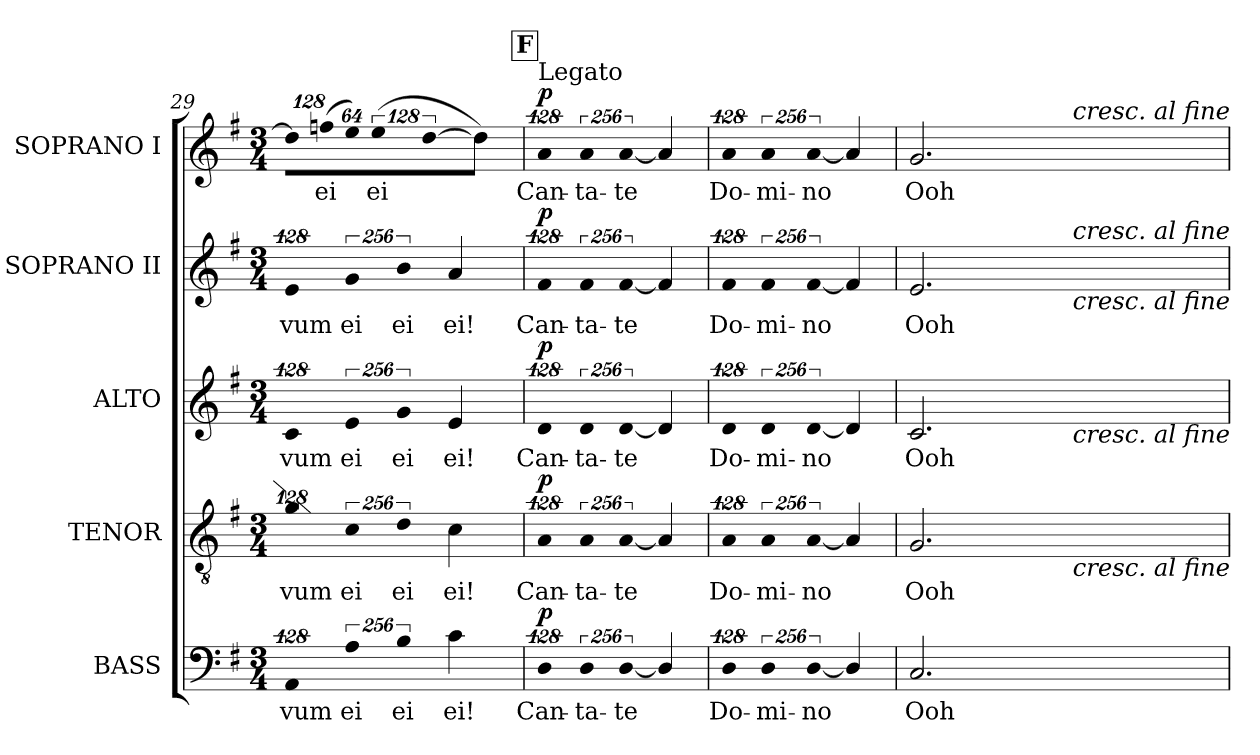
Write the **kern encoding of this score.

**kern	**text	**dynam	**kern	**text	**dynam	**kern	**text	**dynam	**kern	**text	**dynam	**kern	**text	**dynam
*part5	*part5	*part5	*part4	*part4	*part4	*part3	*part3	*part3	*part2	*part2	*part2	*part1	*part1	*part1
*staff5	*staff5	*staff5	*staff4	*staff4	*staff4	*staff3	*staff3	*staff3	*staff2	*staff2	*staff2	*staff1	*staff1	*staff1
*I"BASS	*	*	*I"TENOR	*	*	*I"ALTO	*	*	*I"SOPRANO II	*	*	*I"SOPRANO I	*	*
*I'B.	*	*	*I'T.	*	*	*I'A.	*	*	*I'S. II	*	*	*I'S. I	*	*
*clefF4	*	*	*clefGv2	*	*	*clefG2	*	*	*clefG2	*	*	*clefG2	*	*
*	*	*	*ITrd7c12	*	*	*	*	*	*	*	*	*	*	*
*k[f#]	*	*	*k[f#]	*	*	*k[f#]	*	*	*k[f#]	*	*	*k[f#]	*	*
*G:	*	*	*G:	*	*	*G:	*	*	*G:	*	*	*G:	*	*
*M3/4	*	*	*M3/4	*	*	*M3/4	*	*	*M3/4	*	*	*M3/4	*	*
=29	=29	=29	=29	=29	=29	=29	=29	=29	=29	=29	=29	=29	=29	=29
!LO:N:vis=4	!	!	!	!	!	!	!	!	!	!	!	!	!	!
!	!LO:LY:b:color=#000000	!	!LO:N:vis=4	!	!	!	!	!	!	!	!	!	!	!
!	!	!	!	!LO:LY:b:color=#000000	!	!LO:N:vis=4	!	!	!	!	!	!	!	!
!	!	!	!	!	!	!	!LO:LY:b:color=#000000	!	!LO:N:vis=4	!	!	!	!	!
!	!	!	!	!	!	!	!	!	!	!LO:LY:b:color=#000000	!	!	!	!
*	*	*	*	*	*	*	*	*	*	*	*	*Xbrackettup	*	*
!	!	!	!	!	!	!	!	!	!	!	!	!LO:N:vis=8	!	!
512%85AAi/	-vum	.	512%85Gi\	-vum	.	512%85ci/	-vum	.	512%85ei/	-vum	.	1024%85ddi\L]	.	.
!	!	!	!	!	!	!	!	!	!	!	!	!LO:N:vis=8	!	!
!	!	!	!	!	!	!	!	!	!	!	!	!	!LO:LY:b:color=#000000	!
.	.	.	.	.	.	.	.	.	.	.	.	(1024%85ffni\	ei	.
!LO:N:vis=4	!	!	!	!	!	!	!	!	!	!	!	!	!	!
!	!LO:LY:b:color=#000000	!	!LO:N:vis=4	!	!	!	!	!	!	!	!	!	!	!
!	!	!	!	!LO:LY:b:color=#000000	!	!LO:N:vis=4	!	!	!	!	!	!	!	!
!	!	!	!	!	!	!	!LO:LY:b:color=#000000	!	!LO:N:vis=4	!	!	!	!	!
!	!	!	!	!	!	!	!	!	!	!LO:LY:b:color=#000000	!	!LO:N:vis=8	!	!
1024%171Ai\	ei	.	1024%171Ci\	ei	.	1024%171ei/	ei	.	1024%171gi/	ei	.	512%43eei\J)	.	.
*	*	*	*	*	*	*	*	*	*	*	*	*brackettup	*	*
!	!	!	!	!	!	!	!	!	!	!	!	!LO:N:vis=4	!	!
!	!	!	!	!	!	!	!	!	!	!	!	!	!LO:LY:b:color=#000000	!
.	.	.	.	.	.	.	.	.	.	.	.	(512%85eei\	ei	.
!LO:N:vis=4	!	!	!	!	!	!	!	!	!	!	!	!	!	!
!	!LO:LY:b:color=#000000	!	!LO:N:vis=4	!	!	!	!	!	!	!	!	!	!	!
!	!	!	!	!LO:LY:b:color=#000000	!	!LO:N:vis=4	!	!	!	!	!	!	!	!
!	!	!	!	!	!	!	!LO:LY:b:color=#000000	!	!LO:N:vis=4	!	!	!	!	!
!	!	!	!	!	!	!	!	!	!	!LO:LY:b:color=#000000	!	!	!	!
1024%171Bi\	ei	.	1024%171Di\	ei	.	1024%171gi/	ei	.	1024%171bi/	ei	.	.	.	.
!	!	!	!	!	!	!	!	!	!	!	!	!LO:N:vis=8	!	!
.	.	.	.	.	.	.	.	.	.	.	.	[>512%43ddi\	.	.
!	!LO:LY:b:color=#000000	!	!	!	!	!	!	!	!	!	!	!	!	!
!	!	!	!	!LO:LY:b:color=#000000	!	!	!	!	!	!	!	!	!	!
!	!	!	!	!	!	!	!LO:LY:b:color=#000000	!	!	!	!	!	!	!
!	!	!	!	!	!	!	!	!	!	!LO:LY:b:color=#000000	!	!	!	!
4ci\	ei!	.	4Ci\	ei!	.	4ei/	ei!	.	4ai/	ei!	.	4ddi\])	.	.
!!LO:PB:g=z
!!LO:REH:place=s1:B:color=#000000:enc=box:fs=19.4262:t=F
=30	=30	=30	=30	=30	=30	=30	=30	=30	=30	=30	=30	=30	=30	=30
!LO:N:vis=4	!	!	!	!	!	!	!	!	!	!	!	!	!	!
!	!LO:LY:b:color=#000000	!	!LO:N:vis=4	!	!	!	!	!	!	!	!	!	!	!
!	!	!	!	!LO:LY:b:color=#000000	!	!LO:N:vis=4	!	!	!	!	!	!	!	!
!	!	!	!	!	!	!	!LO:LY:b:color=#000000	!	!LO:N:vis=4	!	!	!	!	!
!	!	!	!	!	!	!	!	!	!	!LO:LY:b:color=#000000	!	!LO:N:vis=4	!	!
!	!	!	!	!	!	!	!	!	!	!	!	!LO:TX:a:t=Legato	!	!
!	!	!	!	!	!	!	!	!	!	!	!	!	!LO:LY:b:color=#000000	!
512%85Di/	Can-	p	512%85AAi/	Can-	p	512%85di/	Can-	p	512%85f#i/	Can-	p	512%85ai/	Can-	p
!LO:N:vis=4	!	!	!	!	!	!	!	!	!	!	!	!	!	!
!	!LO:LY:b:color=#000000	!	!LO:N:vis=4	!	!	!	!	!	!	!	!	!	!	!
!	!	!	!	!LO:LY:b:color=#000000	!	!LO:N:vis=4	!	!	!	!	!	!	!	!
!	!	!	!	!	!	!	!LO:LY:b:color=#000000	!	!LO:N:vis=4	!	!	!	!	!
!	!	!	!	!	!	!	!	!	!	!LO:LY:b:color=#000000	!	!LO:N:vis=4	!	!
!	!	!	!	!	!	!	!	!	!	!	!	!	!LO:LY:b:color=#000000	!
1024%171Di/	-ta-	.	1024%171AAi/	-ta-	.	1024%171di/	-ta-	.	1024%171f#i/	-ta-	.	1024%171ai/	-ta-	.
!LO:N:vis=4	!	!	!	!	!	!	!	!	!	!	!	!	!	!
!	!LO:LY:b:color=#000000	!	!LO:N:vis=4	!	!	!	!	!	!	!	!	!	!	!
!	!	!	!	!LO:LY:b:color=#000000	!	!LO:N:vis=4	!	!	!	!	!	!	!	!
!	!	!	!	!	!	!	!LO:LY:b:color=#000000	!	!LO:N:vis=4	!	!	!	!	!
!	!	!	!	!	!	!	!	!	!	!LO:LY:b:color=#000000	!	!LO:N:vis=4	!	!
!	!	!	!	!	!	!	!	!	!	!	!	!	!LO:LY:b:color=#000000	!
[<1024%171Di/	-te	.	[<1024%171AAi/	-te	.	[<1024%171di/	-te	.	[<1024%171f#i/	-te	.	[<1024%171ai/	-te	.
4Di/]	.	.	4AAi/]	.	.	4di/]	.	.	4f#i/]	.	.	4ai/]	.	.
=31	=31	=31	=31	=31	=31	=31	=31	=31	=31	=31	=31	=31	=31	=31
!LO:N:vis=4	!	!	!	!	!	!	!	!	!	!	!	!	!	!
!	!LO:LY:b:color=#000000	!	!LO:N:vis=4	!	!	!	!	!	!	!	!	!	!	!
!	!	!	!	!LO:LY:b:color=#000000	!	!LO:N:vis=4	!	!	!	!	!	!	!	!
!	!	!	!	!	!	!	!LO:LY:b:color=#000000	!	!LO:N:vis=4	!	!	!	!	!
!	!	!	!	!	!	!	!	!	!	!LO:LY:b:color=#000000	!	!LO:N:vis=4	!	!
!	!	!	!	!	!	!	!	!	!	!	!	!	!LO:LY:b:color=#000000	!
512%85Di/	Do-	.	512%85AAi/	Do-	.	512%85di/	Do-	.	512%85f#i/	Do-	.	512%85ai/	Do-	.
!LO:N:vis=4	!	!	!	!	!	!	!	!	!	!	!	!	!	!
!	!LO:LY:b:color=#000000	!	!LO:N:vis=4	!	!	!	!	!	!	!	!	!	!	!
!	!	!	!	!LO:LY:b:color=#000000	!	!LO:N:vis=4	!	!	!	!	!	!	!	!
!	!	!	!	!	!	!	!LO:LY:b:color=#000000	!	!LO:N:vis=4	!	!	!	!	!
!	!	!	!	!	!	!	!	!	!	!LO:LY:b:color=#000000	!	!LO:N:vis=4	!	!
!	!	!	!	!	!	!	!	!	!	!	!	!	!LO:LY:b:color=#000000	!
1024%171Di/	-mi-	.	1024%171AAi/	-mi-	.	1024%171di/	-mi-	.	1024%171f#i/	-mi-	.	1024%171ai/	-mi-	.
!LO:N:vis=4	!	!	!	!	!	!	!	!	!	!	!	!	!	!
!	!LO:LY:b:color=#000000	!	!LO:N:vis=4	!	!	!	!	!	!	!	!	!	!	!
!	!	!	!	!LO:LY:b:color=#000000	!	!LO:N:vis=4	!	!	!	!	!	!	!	!
!	!	!	!	!	!	!	!LO:LY:b:color=#000000	!	!LO:N:vis=4	!	!	!	!	!
!	!	!	!	!	!	!	!	!	!	!LO:LY:b:color=#000000	!	!LO:N:vis=4	!	!
!	!	!	!	!	!	!	!	!	!	!	!	!	!LO:LY:b:color=#000000	!
[<1024%171Di/	-no	.	[<1024%171AAi/	-no	.	[<1024%171di/	-no	.	[<1024%171f#i/	-no	.	[<1024%171ai/	-no	.
4Di/]	.	.	4AAi/]	.	.	4di/]	.	.	4f#i/]	.	.	4ai/]	.	.
=32	=32	=32	=32	=32	=32	=32	=32	=32	=32	=32	=32	=32	=32	=32
!	!LO:LY:b:color=#000000	!	!	!	!	!	!	!	!	!	!	!	!	!
!	!	!	!	!LO:LY:b:color=#000000	!	!	!	!	!	!	!	!	!	!
!	!	!	!	!	!	!	!LO:LY:b:color=#000000	!	!	!	!	!	!	!
!	!	!	!	!	!	!	!	!	!	!LO:LY:b:color=#000000	!	!	!	!
!	!	!	!	!	!	!	!	!	!	!	!	!	!LO:LY:b:color=#000000	!
*	*	*	*^	*	*	*^	*	*	*^	*	*	*^	*	*
2.Ci/	Ooh	.	2.GGi/	2ryy	Ooh	.	2.ci/	2ryy	Ooh	.	2.ei/	2ryy	Ooh	.	2.gi/	2ryy	Ooh	.
.	.	.	.	8ryy	.	.	.	8ryy	.	.	.	8ryy	.	.	.	8ryy	.	.
.	.	.	.	16ryy	.	.	.	16ryy	.	.	.	16ryy	.	.	.	16ryy	.	.
.	.	.	.	32ryy	.	.	.	32ryy	.	.	.	32ryy	.	.	.	32ryy	.	.
.	.	.	.	64ryy	.	.	.	64ryy	.	.	.	64ryy	.	.	.	64ryy	.	.
.	.	.	.	128...ryy	.	.	.	128...ryy	.	.	.	128...ryy	.	.	.	128...ryy	.	.
!	!	!	!	!	!	!	!	!	!	!	!	!	!	!	!	!LO:TX:a:i:t=cresc. al fine	!	!
!	!	!	!	!	!	!	!	!	!	!	!	!LO:TX:a:i:t=cresc. al fine	!	!	!	!	!	!
!	!	!	!	!	!	!	!	!	!	!	!	!LO:TX:b:i:t=cresc. al fine	!	!	!	!	!	!
!	!	!	!	!	!	!	!	!LO:TX:b:i:t=cresc. al fine	!	!	!	!	!	!	!	!	!	!
!	!	!	!	!LO:TX:b:i:t=cresc. al fine	!	!	!	!	!	!	!	!	!	!	!	!	!	!
.	.	.	.	1024ryy	.	.	.	1024ryy	.	.	.	1024ryy	.	.	.	1024ryy	.	.
*	*	*	*v	*v	*	*	*	*	*	*	*v	*v	*	*	*v	*v	*	*
*	*	*	*	*	*	*v	*v	*	*	*	*	*	*	*	*
=	=	=	=	=	=	=	=	=	=	=	=	=	=	=
*-	*-	*-	*-	*-	*-	*-	*-	*-	*-	*-	*-	*-	*-	*-
